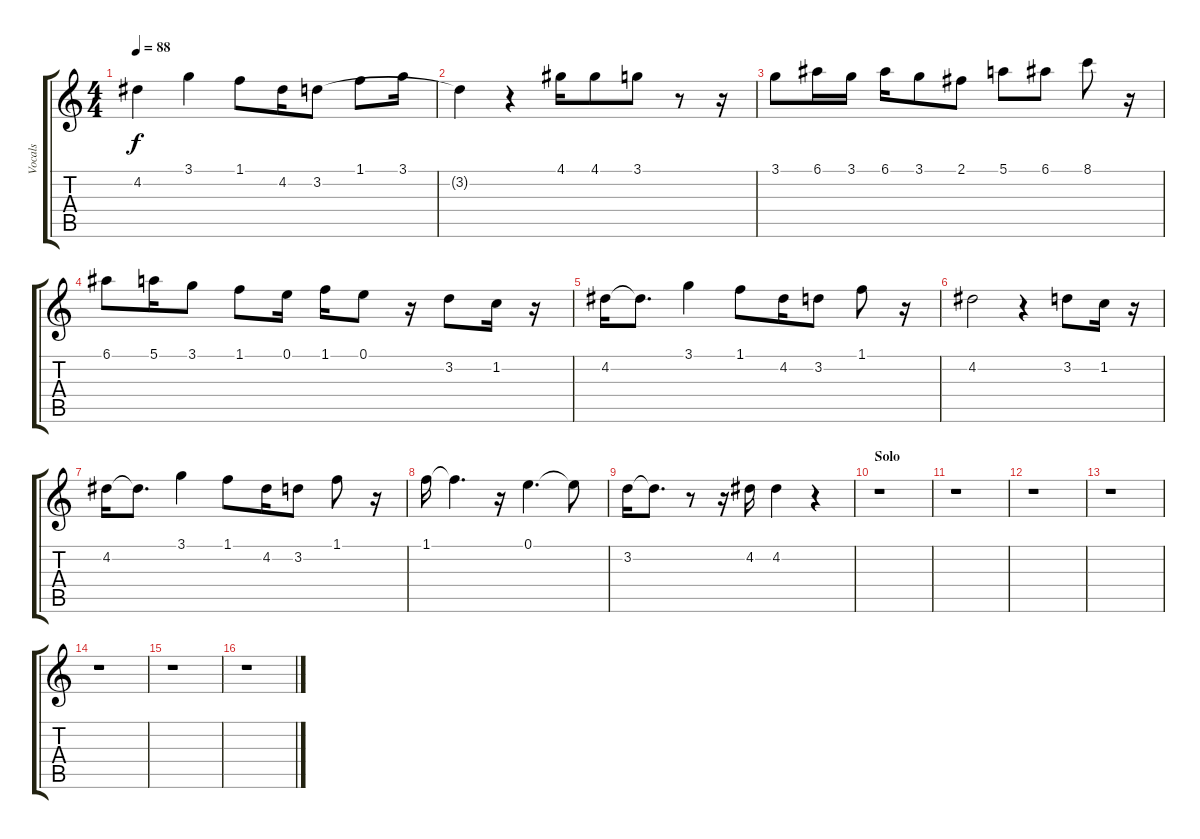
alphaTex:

\track ("Vocals" "Vocals") {instrument acousticguitarsteel}
\staff {score tabs}
\tuning (E4 B3 G3 D3 A2 E2) {hide}
\ts (4 4)
\tempo 88
\clef g2
\ks c
4.2{t}.4{dy f} 3.1.4 1.1.8 4.2.16 3.2.8 1.1.8 3.1.16 |
3.2{t}.4 r.4 4.1.16 4.1.8 3.1.8 r.8 r.16 |
3.1.8 6.1.16 3.1.16 6.1.16 3.1.8 2.1.8 5.1.8 6.1.8 8.1.8 r.16 |
6.1.8 5.1.16 3.1.8 1.1.8 0.1.16 1.1.16 0.1.8 r.16 3.2.8 1.2.16 r.16 |
4.2.16 4.2{t}.8{d} 3.1.4 1.1.8 4.2.16 3.2.8 1.1.8 r.16 |
4.2.2 r.4 3.2.8 1.2.16 r.16 |
4.2.16 4.2{t}.8{d} 3.1.4 1.1.8 4.2.16 3.2.8 1.1.8 r.16 |
1.1.16 1.1{t}.4{d} r.16 0.1.4{d} 0.1{t}.8 |
3.2.16 3.2{t}.8{d} r.8 r.16 4.2.16 4.2.4 r.4 |
\section ("" "Solo")
r.1 |
r.1 |
r.1 |
r.1 |
r.1 |
r.1 |
r.1
